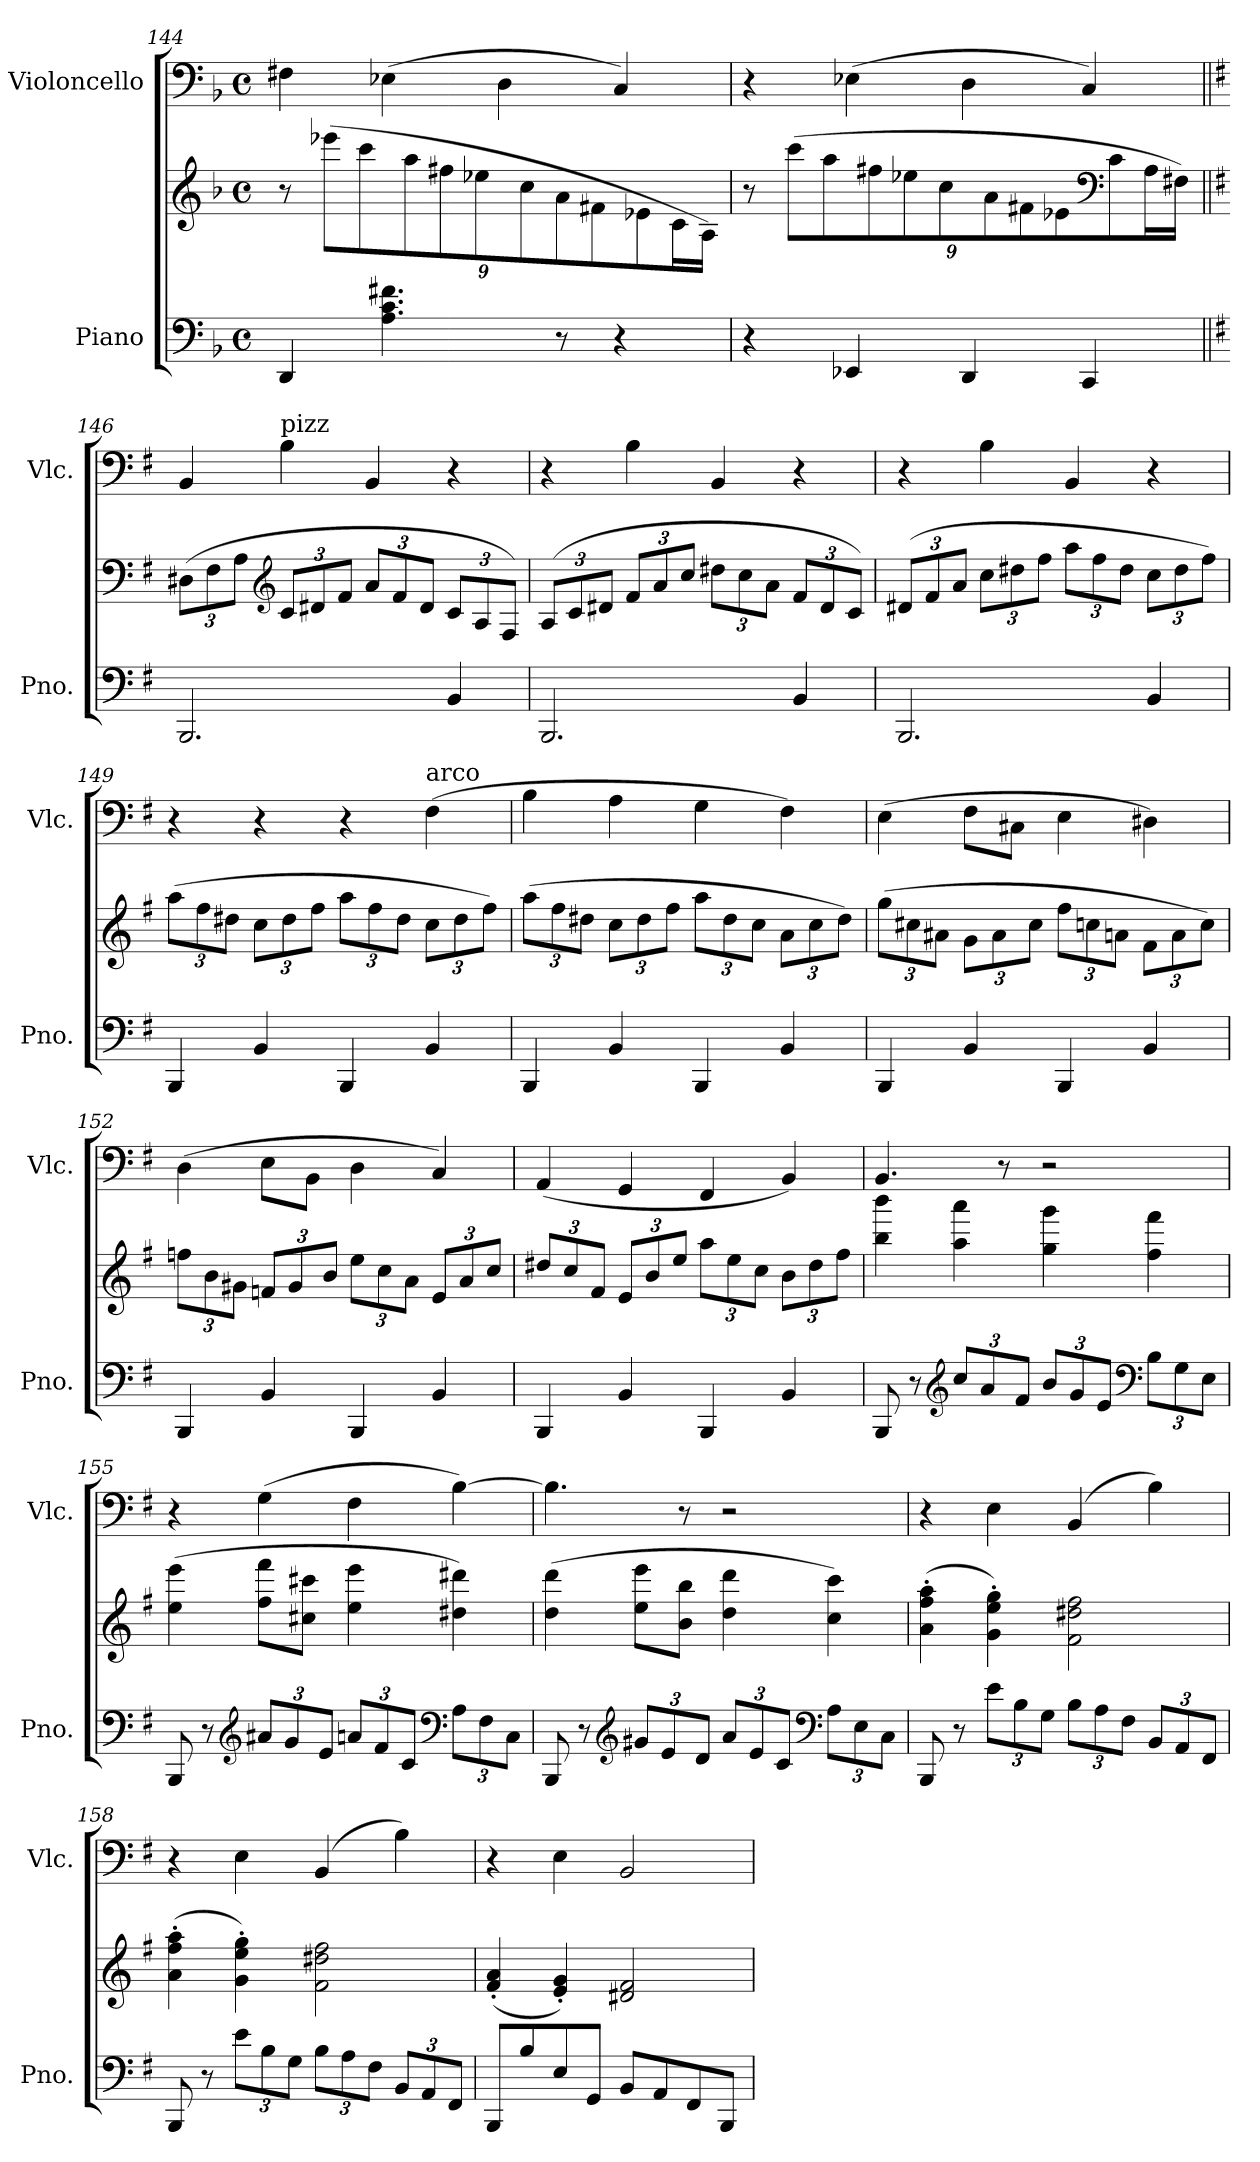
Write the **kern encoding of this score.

**kern	**kern	**kern
*part2	*part2	*part1
*staff3	*staff2	*staff1
*I"Piano	*	*I"Violoncello
*I'Pno.	*	*I'Vlc.
*clefF4	*clefG2	*clefF4
*k[b-]	*k[b-]	*k[b-]
*M4/4	*M4/4	*M4/4
*met(c)	*met(c)	*met(c)
=144	=144	=144
4DD/	8r	4F#X\
*	*Xbrackettup	*
.	(>12eee-X\L	.
.	12ccc\	.
4.A\ 4.c\ 4.f#X\	.	(>4E-X\
.	12aa\	.
.	12ff#X\	.
.	12ee-X\	.
.	.	4D\
.	12cc\	.
8r	12a\	.
.	12f#X\	.
4r	.	4C/)
.	12e-X\	.
.	16c\L	.
.	16A\JJ)	.
=145	=145	=145
4r	8r	4r
.	(>12ccc\L	.
.	12aa\	.
4EE-X/	.	(>4E-X\
.	12ff#X\	.
.	12ee-X\	.
.	12cc\	.
4DD/	.	4D\
.	12a\	.
.	12f#X\	.
.	12e-X\	.
4CC/	.	4C/)
*	*clefF4	*
.	12c\	.
.	16A\L	.
.	16F#X\JJ)	.
=146||	=146||	=146||
*k[f#]	*k[f#]	*k[f#]
2.BBB/	(>12D#X\L	4BB/
.	12F#\	.
.	12A\J	.
*	*clefG2	*
!	!	!LO:TX:a:t=pizz
.	12c/L	4B\
.	12d#X/	.
.	12f#/J	.
.	12a/L	4BB/
.	12f#/	.
.	12d#/J	.
4BB/	12c/L	4r
.	12A/	.
.	12F#/J)	.
=147	=147	=147
2.BBB/	(>12A/L	4r
.	12c/	.
.	12d#X/J	.
.	12f#/L	4B\
.	12a/	.
.	12cc/J	.
.	12dd#X\L	4BB/
.	12cc\	.
.	12a\J	.
4BB/	12f#/L	4r
.	12d#/	.
.	12c/J)	.
=148	=148	=148
2.BBB/	(>12d#X/L	4r
.	12f#/	.
.	12a/J	.
.	12cc\L	4B\
.	12dd#X\	.
.	12ff#\J	.
.	12aa\L	4BB/
.	12ff#\	.
.	12dd#\J	.
4BB/	12cc\L	4r
.	12dd#\	.
.	12ff#\J)	.
=149	=149	=149
4BBB/	(>12aa\L	4r
.	12ff#\	.
.	12dd#X\J	.
4BB/	12cc\L	4r
.	12dd#\	.
.	12ff#\J	.
4BBB/	12aa\L	4r
.	12ff#\	.
.	12dd#\J	.
!	!	!LO:TX:a:t=arco
4BB/	12cc\L	(>4F#\
.	12dd#\	.
.	12ff#\J)	.
=150	=150	=150
4BBB/	(>12aa\L	4B\
.	12ff#\	.
.	12dd#X\J	.
4BB/	12cc\L	4A\
.	12dd#\	.
.	12ff#\J	.
4BBB/	12aa\L	4G\
.	12dd#\	.
.	12cc\J	.
4BB/	12a\L	4F#\)
.	12cc\	.
.	12dd#\J)	.
=151	=151	=151
4BBB/	(>12gg\L	(>4E\
.	12cc#X\	.
.	12a#X\J	.
4BB/	12g\L	8F#\L
.	12a#\	.
.	.	8C#X\J
.	12cc#\J	.
4BBB/	12ff#\L	4E\
.	12ccn\	.
.	12an\J	.
4BB/	12f#\L	4D#X\)
.	12a\	.
.	12cc\J)	.
=152	=152	=152
4BBB/	12ffn\L	(>4D\
.	12b\	.
.	12g#X\J	.
4BB/	12fn/L	8E\L
.	12g#/	.
.	.	8BB\J
.	12b/J	.
4BBB/	12ee\L	4D\
.	12cc\	.
.	12a\J	.
4BB/	12e/L	4C/)
.	12a/	.
.	12cc/J	.
=153	=153	=153
4BBB/	12dd#X/L	(<4AA/
.	12cc/	.
.	12f#/J	.
4BB/	12e/L	4GG/
.	12b/	.
.	12ee/J	.
4BBB/	12aa\L	4FF#/
.	12ee\	.
.	12cc\J	.
4BB/	12b\L	4BB/)
.	12dd#\	.
.	12ff#\J	.
=154	=154	=154
8BBB/	4bb\ 4bbb\	4.BB/
8r	.	.
*clefG2	*	*
*Xbrackettup	*	*
12cc/L	4aa\ 4aaa\	.
12a/	.	.
.	.	8r
12f#/J	.	.
12b/L	4gg\ 4ggg\	2r
12g/	.	.
12e/J	.	.
*clefF4	*	*
12B\L	4ff#\ 4fff#\	.
12G\	.	.
12E\J	.	.
=155	=155	=155
8BBB/	(>4ee\ 4eee\	4r
8r	.	.
*clefG2	*	*
12a#X/L	8ff#\ 8fff#\L	(>4G\
12g/	.	.
.	8cc#X\ 8ccc#X\J	.
12e/J	.	.
12an/L	4ee\ 4eee\	4F#\
12f#/	.	.
12c/J	.	.
*clefF4	*	*
12A\L	4dd#X\ 4ddd#X\)	[4B\)
12F#\	.	.
12C\J	.	.
=156	=156	=156
8BBB/	(>4dd\ 4ddd\	4.B\]
8r	.	.
*clefG2	*	*
12g#X/L	8ee\ 8eee\L	.
12e/	.	.
.	8b\ 8bb\J	8r
12d/J	.	.
12a/L	4dd\ 4ddd\	2r
12e/	.	.
12c/J	.	.
*clefF4	*	*
12A\L	4cc\ 4ccc\)	.
12E\	.	.
12C\J	.	.
=157	=157	=157
8BBB/	(>4a\' 4ff#\' 4aa\'	4r
8r	.	.
12e\L	4g\' 4ee\' 4gg\')	4E\
12B\	.	.
12G\J	.	.
12B\L	2f#\ 2dd#X\ 2ff#\	(>4BB/
12A\	.	.
12F#\J	.	.
12BB/L	.	4B\)
12AA/	.	.
12FF#/J	.	.
=158	=158	=158
8BBB/	(>4a\' 4ff#\' 4aa\'	4r
8r	.	.
12e\L	4g\' 4ee\' 4gg\')	4E\
12B\	.	.
12G\J	.	.
12B\L	2f#\ 2dd#X\ 2ff#\	(>4BB/
12A\	.	.
12F#\J	.	.
12BB/L	.	4B\)
12AA/	.	.
12FF#/J	.	.
=159	=159	=159
8BBB/L	(<4f#/' 4a/'	4r
8B/	.	.
8E/	4e/' 4g/')	4E\
8GG/J	.	.
8BB/L	2d#X/ 2f#/	2BB/
8AA/	.	.
8FF#/	.	.
8BBB/J	.	.
=	=	=
*-	*-	*-
